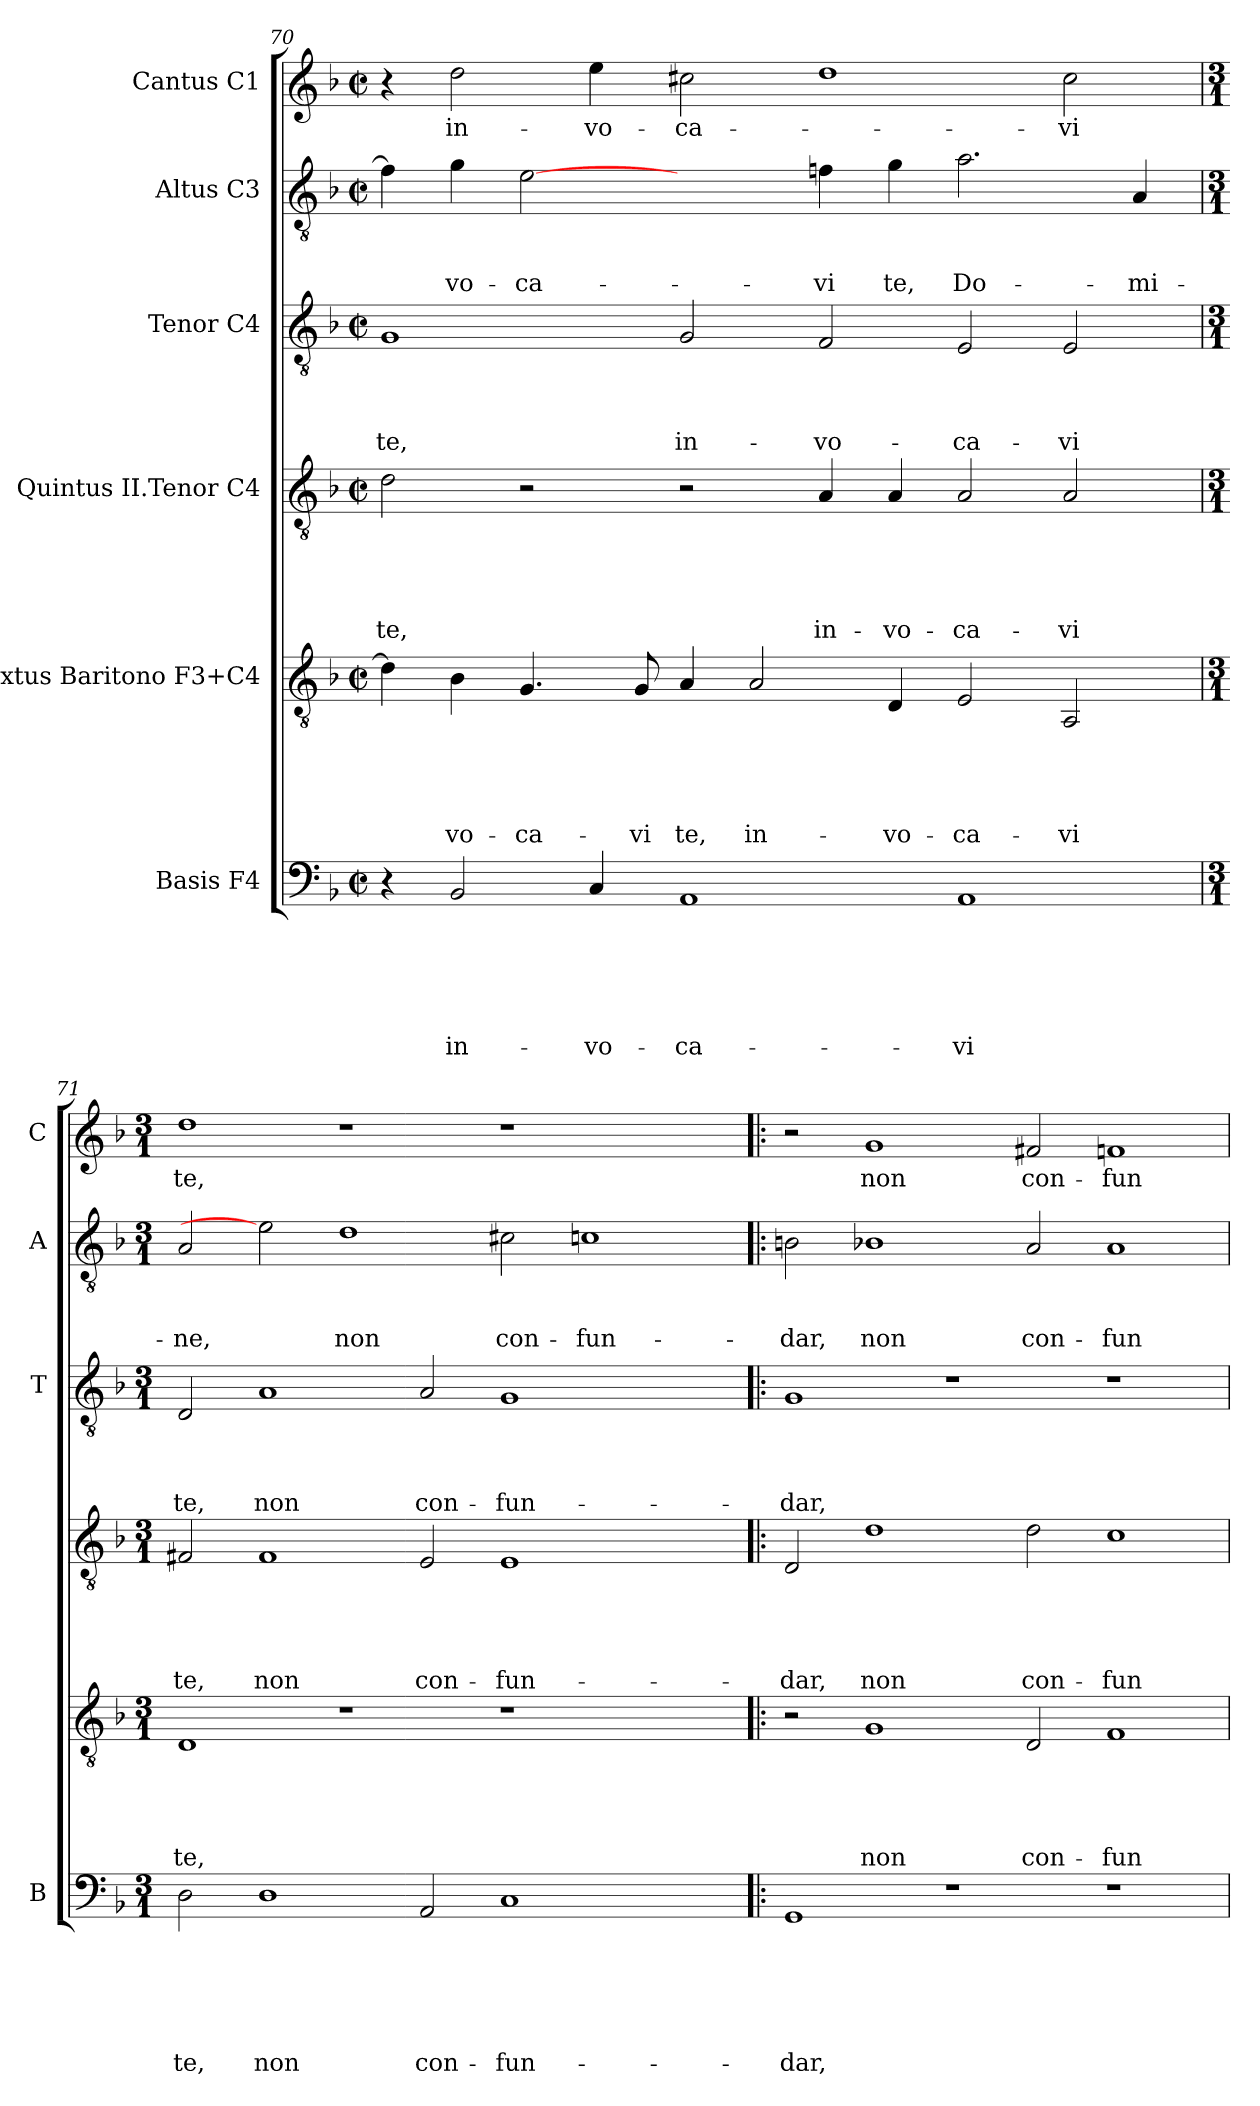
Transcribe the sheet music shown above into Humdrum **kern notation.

**kern	**text	**text	**text	**text	**text	**text	**kern	**text	**text	**text	**text	**text	**kern	**text	**text	**text	**text	**text	**kern	**text	**text	**text	**text	**kern	**text	**text	**text	**kern	**text
*part6	*part6	*part6	*part6	*part6	*part6	*part6	*part5	*part5	*part5	*part5	*part5	*part5	*part4	*part4	*part4	*part4	*part4	*part4	*part3	*part3	*part3	*part3	*part3	*part2	*part2	*part2	*part2	*part1	*part1
*staff6	*staff6	*staff6	*staff6	*staff6	*staff6	*staff6	*staff5	*staff5	*staff5	*staff5	*staff5	*staff5	*staff4	*staff4	*staff4	*staff4	*staff4	*staff4	*staff3	*staff3	*staff3	*staff3	*staff3	*staff2	*staff2	*staff2	*staff2	*staff1	*staff1
*I"Basis F4	*	*	*	*	*	*	*I"Sextus Baritono F3+C4	*	*	*	*	*	*I"Quintus II.Tenor C4	*	*	*	*	*	*I"Tenor C4	*	*	*	*	*I"Altus C3	*	*	*	*I"Cantus C1	*
*I'B	*	*	*	*	*	*	*	*	*	*	*	*	*	*	*	*	*	*	*I'T	*	*	*	*	*I'A	*	*	*	*I'C	*
!!LO:LB:g=z
*clefF4	*	*	*	*	*	*	*clefGv2	*	*	*	*	*	*clefGv2	*	*	*	*	*	*clefGv2	*	*	*	*	*clefGv2	*	*	*	*clefG2	*
*k[b-]	*	*	*	*	*	*	*k[b-]	*	*	*	*	*	*k[b-]	*	*	*	*	*	*k[b-]	*	*	*	*	*k[b-]	*	*	*	*k[b-]	*
*F:	*	*	*	*	*	*	*F:	*	*	*	*	*	*F:	*	*	*	*	*	*F:	*	*	*	*	*F:	*	*	*	*F:	*
*M2/2	*	*	*	*	*	*	*M2/2	*	*	*	*	*	*M2/2	*	*	*	*	*	*M2/2	*	*	*	*	*M2/2	*	*	*	*M2/2	*
*met(c|)	*	*	*	*	*	*	*met(c|)	*	*	*	*	*	*met(c|)	*	*	*	*	*	*met(c|)	*	*	*	*	*met(c|)	*	*	*	*met(c|)	*
=70	=70	=70	=70	=70	=70	=70	=70	=70	=70	=70	=70	=70	=70	=70	=70	=70	=70	=70	=70	=70	=70	=70	=70	=70	=70	=70	=70	=70	=70
!	!	!	!	!	!	!	!	!	!	!	!	!	!	!	!	!	!	!LO:LY:b	!	!	!	!	!LO:LY:b	!	!	!	!	!	!
4r	.	.	.	.	.	.	4d\]	.	.	.	.	.	2d\	.	.	.	.	te,	1G	.	.	.	te,	4f#\]	.	.	.	4r	.
!	!	!	!	!	!	!LO:LY:b	!	!	!	!	!	!LO:LY:b	!	!	!	!	!	!	!	!	!	!	!	!	!	!	!LO:LY:b	!	!LO:LY:b
2BB-/	.	.	.	.	.	in-	4B-\	.	.	.	.	-vo-	.	.	.	.	.	.	.	.	.	.	.	4g\	.	.	-vo-	2dd\	in-
!	!	!	!	!	!	!	!	!	!	!	!	!LO:LY:b	!	!	!	!	!	!	!	!	!	!	!	!	!	!	!LO:LY:b	!	!
.	.	.	.	.	.	.	4.G/	.	.	.	.	-ca-	2r	.	.	.	.	.	.	.	.	.	.	[2e	.	.	-ca-	.	.
!	!	!	!	!	!	!LO:LY:b	!	!	!	!	!	!	!	!	!	!	!	!	!	!	!	!	!	!	!	!	!	!	!LO:LY:b
4C/	.	.	.	.	.	-vo-	.	.	.	.	.	.	.	.	.	.	.	.	.	.	.	.	.	.	.	.	.	4ee\	-vo-
!	!	!	!	!	!	!	!	!	!	!	!	!LO:LY:b	!	!	!	!	!	!	!	!	!	!	!	!	!	!	!	!	!
.	.	.	.	.	.	.	8G/	.	.	.	.	-vi	.	.	.	.	.	.	.	.	.	.	.	.	.	.	.	.	.
!	!	!	!	!	!	!LO:LY:b	!	!	!	!	!	!LO:LY:b	!	!	!	!	!	!	!	!	!	!	!LO:LY:b	!	!	!	!	!	!LO:LY:b
1AA	.	.	.	.	.	-ca-	4A/	.	.	.	.	te,	2r	.	.	.	.	.	2G/	.	.	.	in-	2ryy	.	.	.	2cc#X\	-ca-
!	!	!	!	!	!	!	!	!	!	!	!	!LO:LY:b	!	!	!	!	!	!	!	!	!	!	!	!	!	!	!	!	!
.	.	.	.	.	.	.	2A/	.	.	.	.	in-	.	.	.	.	.	.	.	.	.	.	.	.	.	.	.	.	.
!	!	!	!	!	!	!	!	!	!	!	!	!	!	!	!	!	!	!LO:LY:b	!	!	!	!	!LO:LY:b	!	!	!	!LO:LY:b	!	!
.	.	.	.	.	.	.	.	.	.	.	.	.	4A/	.	.	.	.	in-	2F/	.	.	.	-vo-	4fn\	.	.	-vi	1dd	.
!	!	!	!	!	!	!	!	!	!	!	!	!LO:LY:b	!	!	!	!	!	!LO:LY:b	!	!	!	!	!	!	!	!	!LO:LY:b	!	!
.	.	.	.	.	.	.	4D/	.	.	.	.	-vo-	4A/	.	.	.	.	-vo-	.	.	.	.	.	4g\	.	.	te,	.	.
!	!	!	!	!	!	!LO:LY:b	!	!	!	!	!	!LO:LY:b	!	!	!	!	!	!LO:LY:b	!	!	!	!	!LO:LY:b	!	!	!	!LO:LY:b	!	!
1AA	.	.	.	.	.	-vi	2E/	.	.	.	.	-ca-	2A/	.	.	.	.	-ca-	2E/	.	.	.	-ca-	2.a\	.	.	Do-	.	.
!	!	!	!	!	!	!	!	!	!	!	!	!LO:LY:b	!	!	!	!	!	!LO:LY:b	!	!	!	!	!LO:LY:b	!	!	!	!	!	!LO:LY:b
.	.	.	.	.	.	.	2AA/	.	.	.	.	-vi	2A/	.	.	.	.	-vi	2E/	.	.	.	-vi	.	.	.	.	2cc#\	-vi
!	!	!	!	!	!	!	!	!	!	!	!	!	!	!	!	!	!	!	!	!	!	!	!	!	!	!	!LO:LY:b	!	!
.	.	.	.	.	.	.	.	.	.	.	.	.	.	.	.	.	.	.	.	.	.	.	.	4A/	.	.	-mi-	.	.
=71	=71	=71	=71	=71	=71	=71	=71	=71	=71	=71	=71	=71	=71	=71	=71	=71	=71	=71	=71	=71	=71	=71	=71	=71	=71	=71	=71	=71	=71
*M3/1	*	*	*	*	*	*	*M3/1	*	*	*	*	*	*M3/1	*	*	*	*	*	*M3/1	*	*	*	*	*M3/1	*	*	*	*M3/1	*
!	!	!	!	!	!	!LO:LY:b	!	!	!	!	!	!LO:LY:b	!	!	!	!	!	!LO:LY:b	!	!	!	!	!LO:LY:b	!	!	!	!LO:LY:b	!	!LO:LY:b
2D\	.	.	.	.	.	te,	1D	.	.	.	.	te,	2F#X/	.	.	.	.	te,	2D/	.	.	.	te,	2A/	.	.	-ne,	1dd	te,
!	!	!	!	!	!	!LO:LY:b	!	!	!	!	!	!	!	!	!	!	!	!LO:LY:b	!	!	!	!	!LO:LY:b	!	!	!	!	!	!
1D	.	.	.	.	.	non	.	.	.	.	.	.	1F#	.	.	.	.	non	1A	.	.	.	non	2e]	.	.	.	.	.
!	!	!	!	!	!	!	!	!	!	!	!	!	!	!	!	!	!	!	!	!	!	!	!	!	!	!	!LO:LY:b	!	!
.	.	.	.	.	.	.	1r	.	.	.	.	.	.	.	.	.	.	.	.	.	.	.	.	1d	.	.	non	1r	.
!	!	!	!	!	!	!LO:LY:b	!	!	!	!	!	!	!	!	!	!	!	!LO:LY:b	!	!	!	!	!LO:LY:b	!	!	!	!	!	!
2AA/	.	.	.	.	.	con-	.	.	.	.	.	.	2E/	.	.	.	.	con-	2A/	.	.	.	con-	.	.	.	.	.	.
!	!	!	!	!	!	!LO:LY:b	!	!	!	!	!	!	!	!	!	!	!	!LO:LY:b	!	!	!	!	!LO:LY:b	!	!	!	!LO:LY:b	!	!
1C	.	.	.	.	.	-fun-	1r	.	.	.	.	.	1E	.	.	.	.	-fun-	1G	.	.	.	-fun-	2c#X\	.	.	con-	1r	.
!	!	!	!	!	!	!	!	!	!	!	!	!	!	!	!	!	!	!	!	!	!	!	!	!	!	!	!LO:LY:b	!	!
.	.	.	.	.	.	.	.	.	.	.	.	.	.	.	.	.	.	.	.	.	.	.	.	1cn	.	.	-fun-	.	.
2ryy	.	.	.	.	.	.	2ryy	.	.	.	.	.	2ryy	.	.	.	.	.	2ryy	.	.	.	.	.	.	.	.	2ryy	.
=72!|:	=72!|:	=72!|:	=72!|:	=72!|:	=72!|:	=72!|:	=72!|:	=72!|:	=72!|:	=72!|:	=72!|:	=72!|:	=72!|:	=72!|:	=72!|:	=72!|:	=72!|:	=72!|:	=72!|:	=72!|:	=72!|:	=72!|:	=72!|:	=72!|:	=72!|:	=72!|:	=72!|:	=72!|:	=72!|:
!	!	!	!	!	!	!LO:LY:b	!	!	!	!	!	!	!	!	!	!	!	!LO:LY:b	!	!	!	!	!LO:LY:b	!	!	!	!LO:LY:b	!	!
1GG	.	.	.	.	.	-dar,	2r	.	.	.	.	.	2D/	.	.	.	.	-dar,	1G	.	.	.	-dar,	2Bn\	.	.	-dar,	2r	.
!	!	!	!	!	!	!	!	!	!	!	!	!LO:LY:b	!	!	!	!	!	!LO:LY:b	!	!	!	!	!	!	!	!	!LO:LY:b	!	!LO:LY:b
.	.	.	.	.	.	.	1G	.	.	.	.	non	1d	.	.	.	.	non	.	.	.	.	.	1B-X	.	.	non	1g	non
1r	.	.	.	.	.	.	.	.	.	.	.	.	.	.	.	.	.	.	1r	.	.	.	.	.	.	.	.	.	.
!	!	!	!	!	!	!	!	!	!	!	!	!LO:LY:b	!	!	!	!	!	!LO:LY:b	!	!	!	!	!	!	!	!	!LO:LY:b	!	!LO:LY:b
.	.	.	.	.	.	.	2D/	.	.	.	.	con-	2d\	.	.	.	.	con-	.	.	.	.	.	2A/	.	.	con-	2f#X/	con-
!	!	!	!	!	!	!	!	!	!	!	!	!LO:LY:b	!	!	!	!	!	!LO:LY:b	!	!	!	!	!	!	!	!	!LO:LY:b	!	!LO:LY:b
1r	.	.	.	.	.	.	1F	.	.	.	.	-fun-	1c	.	.	.	.	-fun-	1r	.	.	.	.	1A	.	.	-fun-	1fn	-fun-
=	=	=	=	=	=	=	=	=	=	=	=	=	=	=	=	=	=	=	=	=	=	=	=	=	=	=	=	=	=
*-	*-	*-	*-	*-	*-	*-	*-	*-	*-	*-	*-	*-	*-	*-	*-	*-	*-	*-	*-	*-	*-	*-	*-	*-	*-	*-	*-	*-	*-
